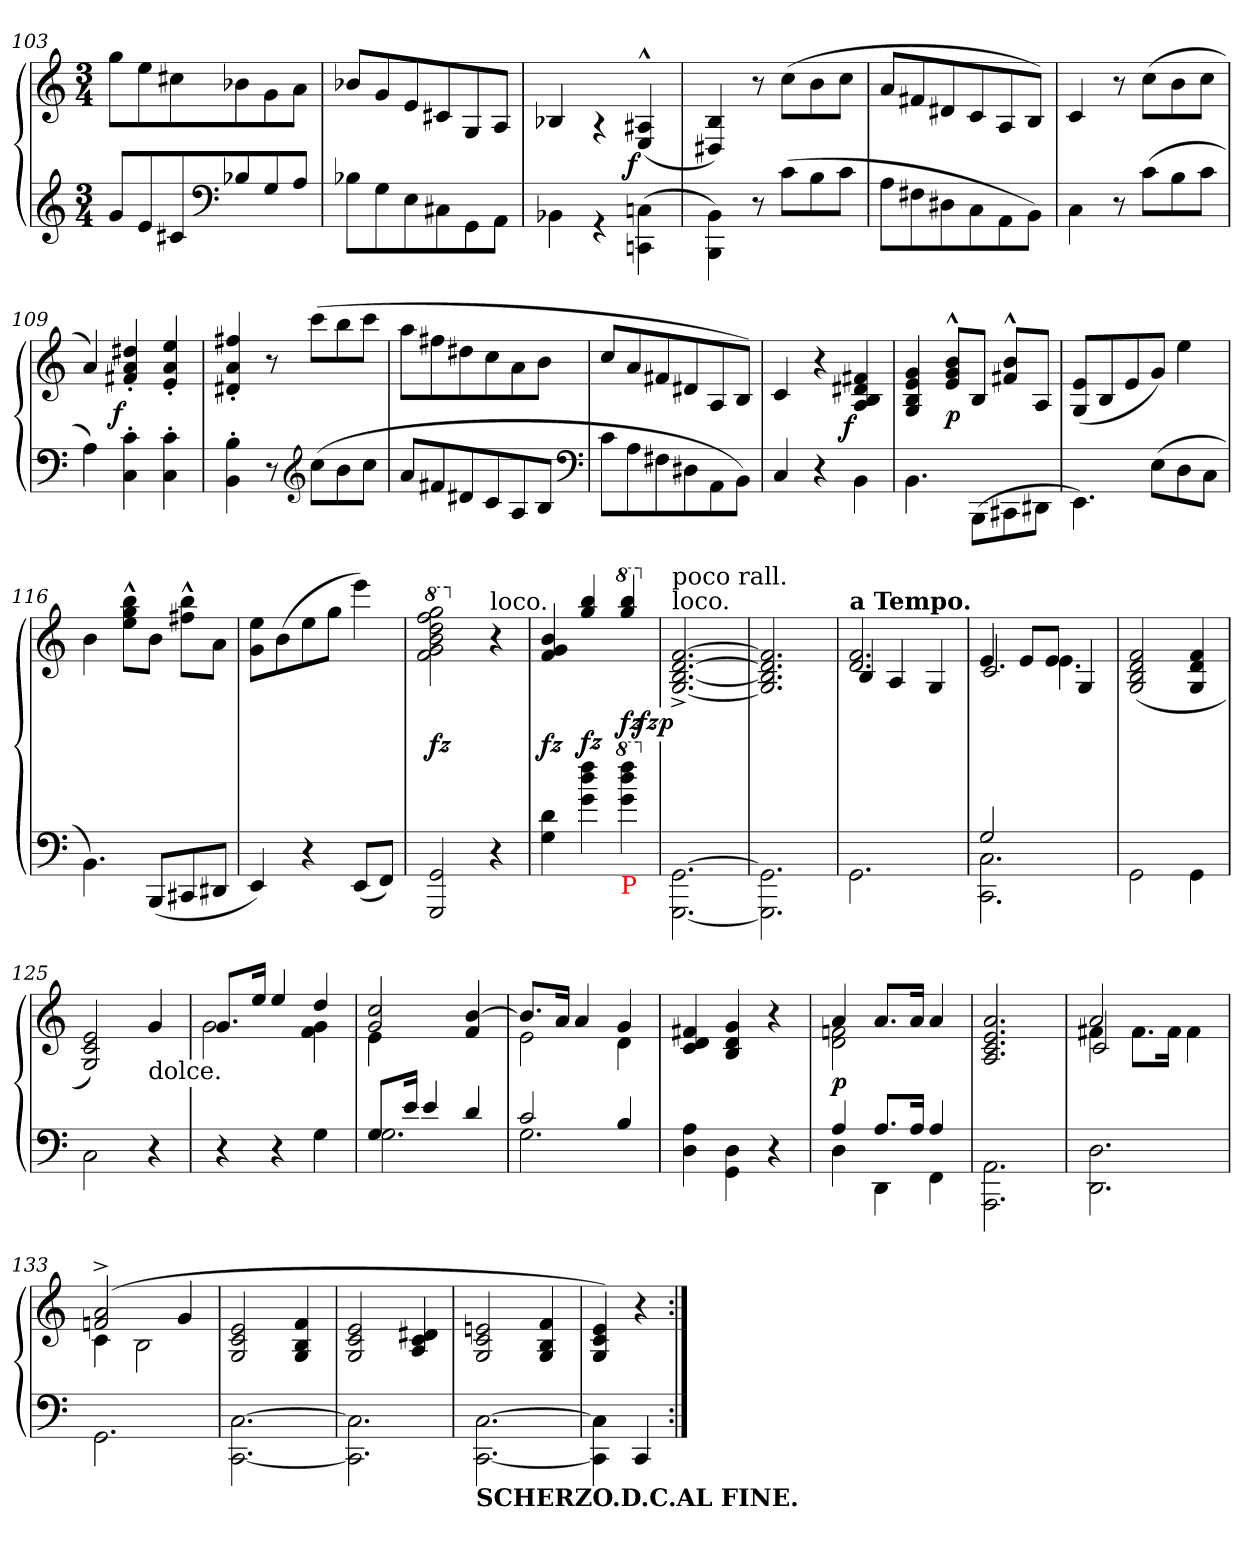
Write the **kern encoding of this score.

**kern	**kern	**dynam
*part1	*part1	*part1
*staff2	*staff1	*staff1/2
*clefG2	*clefG2	*
*k[]	*k[]	*
*M3/4	*M3/4	*
=103	=103	=103
8g/L	8ggL	.
8e/	8ee	.
8c#X/	8cc#X	.
*clefF4	*	*
8B-X/	8b-X	.
8G/	8g	.
8A/J	8aJ	.
=104	=104	=104
8B-XL	8b-XL	.
8G	8g	.
8E	8e	.
8C#X	8c#X	.
8GG\	8G/	.
8AA\J	8A/J	.
=105	=105	=105
4BB-X\	4B-X/	.
4rGG	4rA	.
!	!	!LO:DY:rj
(<4Cn\ 4CCn\	(>4A#X^^>/ 4E^^>/	f
=106	=106	=106
4BB\ 4BBB\)	4B/ 4D#X/)	.
8r	8r	.
(>8cL	(>8ccL	.
8B	8b	.
8cJ	8ccJ	.
=107	=107	=107
8AL	8aL	.
8F#X	8f#X	.
8D#X	8d#X	.
8C	8c	.
8AA	8A	.
8BBJ)	8BJ)	.
=108	=108	=108
4C\	4c	.
8r	8r	.
(>8cL	(>8ccL	.
8B	8b	.
8cJ	8ccJ	.
=109	=109	=109
4A)	4a/)	.
!	!	!LO:DY:rj
4c'> 4C'>	4dd#X'< 4a'< 4f#X'<	f
4c'> 4C'>	4ee'< 4a'< 4e'<	.
=110	=110	=110
4B'> 4BB'>	4ff#X'< 4a'< 4d#X'<	.
8r	8r	.
*clefG2	*	*
(>8ccL	(>8cccL	.
8b	8bb	.
8ccJ	8cccJ	.
=111	=111	=111
8aL	8aaL	.
8f#X	8ff#X	.
8d#X	8dd#X	.
8c	8cc	.
8A	8a	.
8BJ	8bJ	.
*clefF4	*	*
=112	=112	=112
8cL	8ccL	.
8A	8a	.
8F#X	8f#X	.
8D#X	8d#X	.
8AA\	8A/	.
8BB\J)	8B/J)	.
=113	=113	=113
4C/	4c	.
4r	4r	.
!	!	!LO:DY:rj
4BB\	4f#X/ 4d#X/ 4B/ 4A/	f
=114	=114	=114
4.BB\	4g/ 4e/ 4B/ 4G/	.
.	8b^^> 8g^^> 8e^^>L	p
(8BBBL	8BJ	.
8CC#X	8b^^> 8f#X^^>L	.
8DD#X\J	8A/J	.
=115	=115	=115
4.EE\)	(<8e/ 8G/L	.
.	8B	.
.	8e	.
(>8EL	8gJ)	.
8D	4ee	.
8CJ	.	.
=116	=116	=116
4.BB\)	4b	.
.	8bb^^> 8gg^^> 8ee^^>L	.
(<8BBBL	8bJ	.
8CC#X	8bb^^> 8ff#X^^>L	.
8DD#XJ	8aJ	.
=117	=117	=117
4EE)	8ee 8gL	.
.	(>8b	.
4r	8ee	.
.	8ggJ	.
(<8EEL	4eee)	.
8FFJ)	.	.
=118	=118	=118
*	*8va	*
2GG 2GGG	2ggg 2fff 2ddd 2bb 2gg 2ff	fz
*	*X8va	*
!	!LO:TX:a:t=loco.	!
4r	4r	.
=119	=119	=119
4d 4G	4b 4g 4f	fz
4ff\ 4dd\ 4g\	4bb/ 4gg/	fz
*8va	*	*
*	*8va	*
!LO:TX:b:color=red:t=P	!	!
4fff\ 4ddd\ 4gg\	4bbb/ 4ggg/	fz
=120	=120	=120
*X8va	*	*
*	*X8va	*
!	!LO:TX:a:t=loco.	!
!	!LO:TX:a:t=poco rall.	!
!	!	!LO:DY:rj
[2.GG\ [2.GGG\	[2.f^>/ [2.d^>/ [2.B^>/ [2.G^>/	fz p
=121	=121	=121
2.GG]\ 2.GGG]\	2.f]/ 2.d]/ 2.B]/ 2.G]/	.
=122	=122	=122
*	*^	*
!	!LO:TX:a:B:t=a Tempo.	!	!
2.GG\	2.f 2.d	4B/	.
.	.	4A/	.
.	.	4G/	.
=123	=123	=123	=123
*^	*	*^	*
2G/	2.C\ 2.CC\	4e	4.ryy	2.c	.
.	.	8eL	.	.	.
.	.	8eJ	4.e\	.	.
4ryy	.	4G/	.	.	.
*v	*v	*	*	*	*
*	*v	*v	*v	*
=124	=124	=124
2GG\	(>2f/ 2d/ 2B/ 2G/	.
4GG\	4f/ 4d/ 4G/	.
=125	=125	=125
2C\	2e/ 2c/ 2G/)	.
!	!LO:TX:b:t=dolce.	!
4r	4g	.
=126	=126	=126
*	*^	*
4r	8.gL	2g	.
.	16eeJk	.	.
4r	4ee	.	.
4G	4dd	4g 4f	.
=127	=127	=127	=127
*^	*	*	*
8.GL	2.G	2cc 2g	4e	.
16eJk	.	.	.	.
4e	.	.	2ryy	.
4d	.	[4b 4f	.	.
=128	=128	=128	=128	=128
2c	2.G	8.bL]	2e	.
.	.	16aJk	.	.
.	.	4a	.	.
4B	.	4g	4d	.
*v	*v	*	*	*
*	*v	*v	*
=129	=129	=129
4A 4D	4f#X 4d 4c	.
4D\ 4GG\	4g/ 4d/ 4B/	.
4r	4r	.
=130	=130	=130
*^	*^	*
4A/	4D	4a	2fn 2d	p
8.A/L	4DD\	8.aL	.	.
16AJk	.	16aJk	.	.
4A/	4FF\	4a	4ryy	.
*v	*v	*	*	*
*	*v	*v	*
=131	=131	=131
2.AA\ 2.AAA\	2.a/ 2.e/ 2.c/ 2.A/	.
=132	=132	=132
*	*^	*
*	*	*^	*
2.D\ 2.DD\	2a	4f#X	2c	.
.	.	8.f#L	.	.
.	.	16f#Jk	.	.
.	4ryy	4f#\	4ryy	.
*	*	*v	*v	*
=133	=133	=133	=133
2.GG\	(>2a^> 2fn^>	4c\	.
.	.	2B\	.
.	4g	.	.
*	*v	*v	*
=134	=134	=134
[2.C\ [2.CC\	2e/ 2c/ 2G/	.
.	4f/ 4B/ 4G/	.
=135	=135	=135
2.C]\ 2.CC]\	2e/ 2c/ 2G/	.
.	4d#X/ 4c/ 4A/	.
=136	=136	=136
!LO:TX:b:B:t=SCHERZO.D.C.AL FINE.	!	!
[2.C\ [2.CC\	2en/ 2c/ 2G/	.
.	4f/ 4B/ 4G/	.
=137	=137	=137
4C]\ 4CC]\	4e/ 4c/ 4G/)	.
4CC	4r	.
=:|!	=:|!	=:|!
*-	*-	*-
